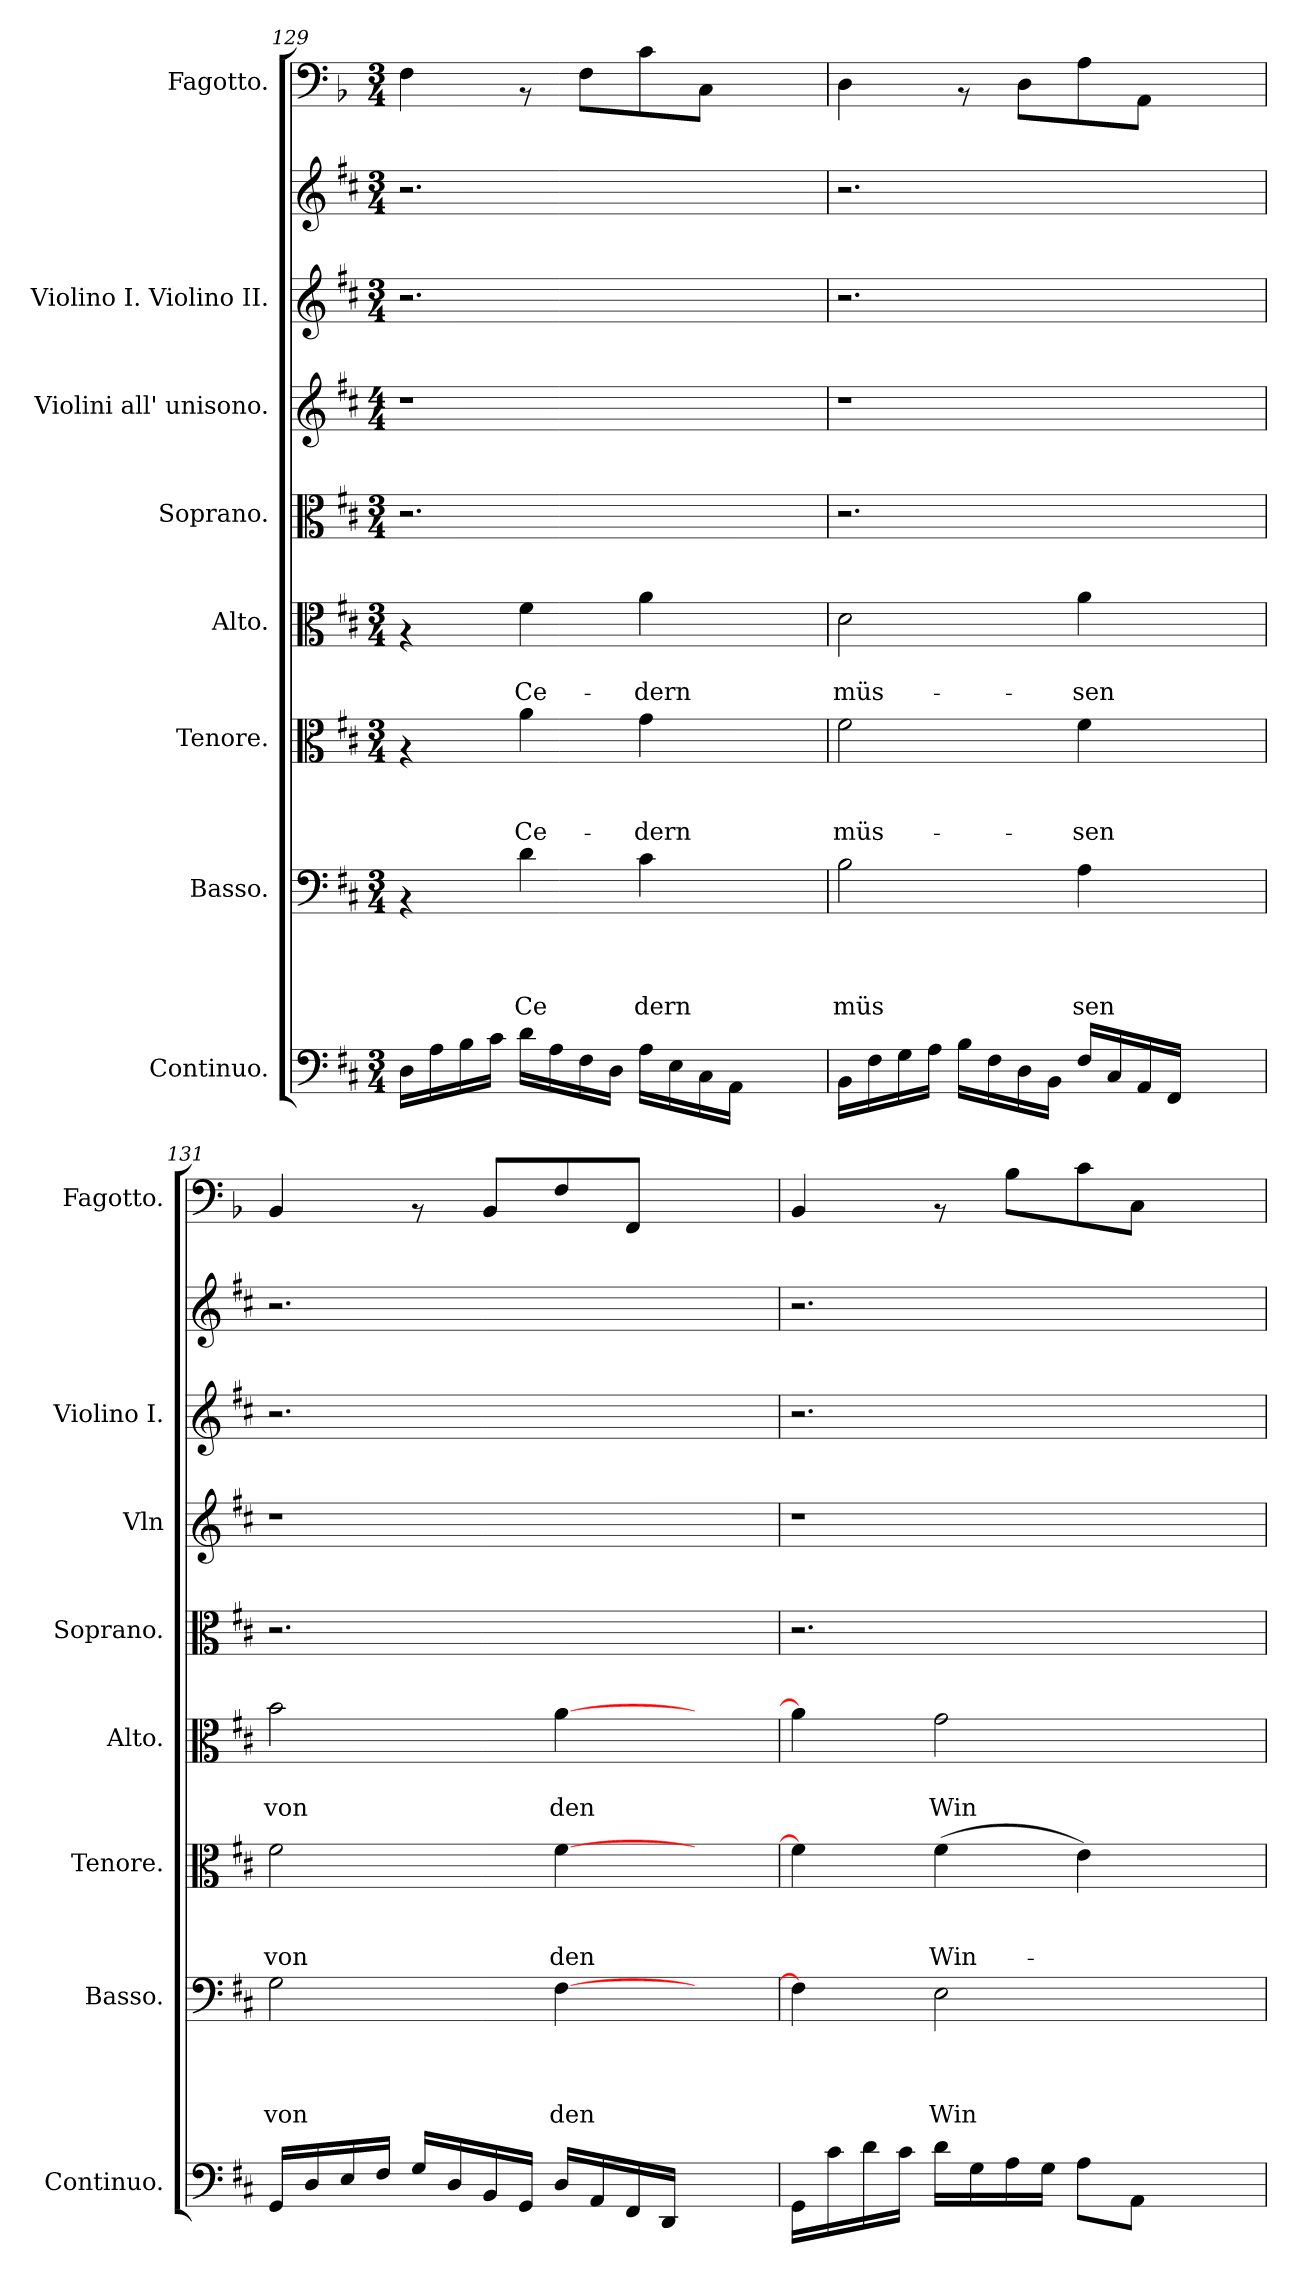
**kern	**kern	**text	**text	**text	**text	**kern	**text	**text	**text	**kern	**text	**text	**kern	**kern	**kern	**kern	**kern
*part8	*part7	*part7	*part7	*part7	*part7	*part6	*part6	*part6	*part6	*part5	*part5	*part5	*part4	*part3	*part2	*part2	*part1
*staff9	*staff8	*staff8	*staff8	*staff8	*staff8	*staff7	*staff7	*staff7	*staff7	*staff6	*staff6	*staff6	*staff5	*staff4	*staff3	*staff2	*staff1
*I"Continuo.	*I"Basso.	*	*	*	*	*I"Tenore.	*	*	*	*I"Alto.	*	*	*I"Soprano.	*I"Violini all' unisono.	*I"Violino I. Violino II.	*	*I"Fagotto.
*I'Continuo.	*I'Basso.	*	*	*	*	*I'Tenore.	*	*	*	*I'Alto.	*	*	*I'Soprano.	*I'Vln	*I'Violino I.	*	*I'Fagotto.
!!LO:PB:g=z
*clefF4	*clefF4	*	*	*	*	*clefC3	*	*	*	*clefC3	*	*	*clefC3	*clefG2	*clefG2	*clefG2	*clefF4
*	*	*	*	*	*	*	*	*	*	*	*	*	*	*	*	*	*ITrd2c3
*k[f#c#]	*k[f#c#]	*	*	*	*	*k[f#c#]	*	*	*	*k[f#c#]	*	*	*k[f#c#]	*k[f#c#]	*k[f#c#]	*k[f#c#]	*k[f#c#]
*D:	*D:	*	*	*	*	*D:	*	*	*	*D:	*	*	*D:	*D:	*D:	*D:	*D:
*M3/4	*M3/4	*	*	*	*	*M3/4	*	*	*	*M3/4	*	*	*M3/4	*M4/4	*M3/4	*M3/4	*M3/4
=129	=129	=129	=129	=129	=129	=129	=129	=129	=129	=129	=129	=129	=129	=129	=129	=129	=129
16D\LL	4rAA	.	.	.	.	4rG	.	.	.	4rG	.	.	2.r	1r	2.r	2.r	4D\
16A\	.	.	.	.	.	.	.	.	.	.	.	.	.	.	.	.	.
16B\	.	.	.	.	.	.	.	.	.	.	.	.	.	.	.	.	.
16c#\JJ	.	.	.	.	.	.	.	.	.	.	.	.	.	.	.	.	.
!	!	!	!	!	!LO:LY:b	!	!	!	!LO:LY:b	!	!	!LO:LY:b	!	!	!	!	!
16d\LL	4d\	.	.	.	Ce	4a\	.	.	Ce-	4f#\	.	Ce-	.	.	.	.	8rAA
16A\	.	.	.	.	.	.	.	.	.	.	.	.	.	.	.	.	.
16F#\	.	.	.	.	.	.	.	.	.	.	.	.	.	.	.	.	8D\L
16D\JJ	.	.	.	.	.	.	.	.	.	.	.	.	.	.	.	.	.
!	!	!	!	!	!LO:LY:b	!	!	!	!LO:LY:b	!	!	!LO:LY:b	!	!	!	!	!
16A\LL	4c#\	.	.	.	dern	4g\	.	.	-dern	4a\	.	-dern	.	.	.	.	8A\
16E\	.	.	.	.	.	.	.	.	.	.	.	.	.	.	.	.	.
16C#\	.	.	.	.	.	.	.	.	.	.	.	.	.	.	.	.	8AA\J
16AA\JJ	.	.	.	.	.	.	.	.	.	.	.	.	.	.	.	.	.
4ryy	4ryy	.	.	.	.	4ryy	.	.	.	4ryy	.	.	4ryy	.	4ryy	4ryy	4ryy
=130!	=130!	=130!	=130!	=130!	=130!	=130!	=130!	=130!	=130!	=130!	=130!	=130!	=130!	=130!	=130!	=130!	=130!
!	!	!	!	!	!LO:LY:b	!	!	!	!LO:LY:b	!	!	!LO:LY:b	!	!	!	!	!
16BB\LL	2B\	.	.	.	müs	2f#\	.	.	müs-	2d\	.	müs-	2.r	1r	2.r	2.r	4BB\
16F#\	.	.	.	.	.	.	.	.	.	.	.	.	.	.	.	.	.
16G\	.	.	.	.	.	.	.	.	.	.	.	.	.	.	.	.	.
16A\JJ	.	.	.	.	.	.	.	.	.	.	.	.	.	.	.	.	.
16B\LL	.	.	.	.	.	.	.	.	.	.	.	.	.	.	.	.	8rAA
16F#\	.	.	.	.	.	.	.	.	.	.	.	.	.	.	.	.	.
16D\	.	.	.	.	.	.	.	.	.	.	.	.	.	.	.	.	8BB\L
16BB\JJ	.	.	.	.	.	.	.	.	.	.	.	.	.	.	.	.	.
!	!	!	!	!	!LO:LY:b	!	!	!	!LO:LY:b	!	!	!LO:LY:b	!	!	!	!	!
16F#/LL	4A\	.	.	.	sen	4f#\	.	.	-sen	4a\	.	-sen	.	.	.	.	8F#\
16C#/	.	.	.	.	.	.	.	.	.	.	.	.	.	.	.	.	.
16AA/	.	.	.	.	.	.	.	.	.	.	.	.	.	.	.	.	8FF#\J
16FF#/JJ	.	.	.	.	.	.	.	.	.	.	.	.	.	.	.	.	.
4ryy	4ryy	.	.	.	.	4ryy	.	.	.	4ryy	.	.	4ryy	.	4ryy	4ryy	4ryy
=131!	=131!	=131!	=131!	=131!	=131!	=131!	=131!	=131!	=131!	=131!	=131!	=131!	=131!	=131!	=131!	=131!	=131!
!	!	!	!	!	!LO:LY:b	!	!	!	!LO:LY:b	!	!	!LO:LY:b	!	!	!	!	!
16GG/LL	2G\	.	.	.	von	2f#\	.	.	von	2b\	.	von	2.r	1r	2.r	2.r	4GG/
16D/	.	.	.	.	.	.	.	.	.	.	.	.	.	.	.	.	.
16E/	.	.	.	.	.	.	.	.	.	.	.	.	.	.	.	.	.
16F#/JJ	.	.	.	.	.	.	.	.	.	.	.	.	.	.	.	.	.
16G/LL	.	.	.	.	.	.	.	.	.	.	.	.	.	.	.	.	8rAA
16D/	.	.	.	.	.	.	.	.	.	.	.	.	.	.	.	.	.
16BB/	.	.	.	.	.	.	.	.	.	.	.	.	.	.	.	.	8GG/L
16GG/JJ	.	.	.	.	.	.	.	.	.	.	.	.	.	.	.	.	.
!	!	!	!	!	!LO:LY:b	!	!	!	!LO:LY:b	!	!	!LO:LY:b	!	!	!	!	!
16D/LL	[>4F#\	.	.	.	den	[>4f#\	.	.	den	[>4a\	.	den	.	.	.	.	8D/
16AA/	.	.	.	.	.	.	.	.	.	.	.	.	.	.	.	.	.
16FF#/	.	.	.	.	.	.	.	.	.	.	.	.	.	.	.	.	8DD/J
16DD/JJ	.	.	.	.	.	.	.	.	.	.	.	.	.	.	.	.	.
4ryy	4ryy	.	.	.	.	4ryy	.	.	.	4ryy	.	.	4ryy	.	4ryy	4ryy	4ryy
=132!	=132!	=132!	=132!	=132!	=132!	=132!	=132!	=132!	=132!	=132!	=132!	=132!	=132!	=132!	=132!	=132!	=132!
16GG\LL	4F#\]	.	.	.	.	4f#\]	.	.	.	4a\]	.	.	2.r	1r	2.r	2.r	4GG/
16c#\	.	.	.	.	.	.	.	.	.	.	.	.	.	.	.	.	.
16d\	.	.	.	.	.	.	.	.	.	.	.	.	.	.	.	.	.
16c#\JJ	.	.	.	.	.	.	.	.	.	.	.	.	.	.	.	.	.
!	!	!	!	!	!LO:LY:b	!	!	!	!LO:LY:b	!	!	!LO:LY:b	!	!	!	!	!
16d\LL	2E\	.	.	.	Win	(>4f#\	.	.	Win-	2g\	.	Win-	.	.	.	.	8rAA
16G\	.	.	.	.	.	.	.	.	.	.	.	.	.	.	.	.	.
16A\	.	.	.	.	.	.	.	.	.	.	.	.	.	.	.	.	8G\L
16G\JJ	.	.	.	.	.	.	.	.	.	.	.	.	.	.	.	.	.
8A\L	.	.	.	.	.	4e\)	.	.	.	.	.	.	.	.	.	.	8A\
8AA\J	.	.	.	.	.	.	.	.	.	.	.	.	.	.	.	.	8AA\J
4ryy	4ryy	.	.	.	.	4ryy	.	.	.	4ryy	.	.	4ryy	.	4ryy	4ryy	4ryy
=!	=!	=!	=!	=!	=!	=!	=!	=!	=!	=!	=!	=!	=!	=!	=!	=!	=!
*-	*-	*-	*-	*-	*-	*-	*-	*-	*-	*-	*-	*-	*-	*-	*-	*-	*-
